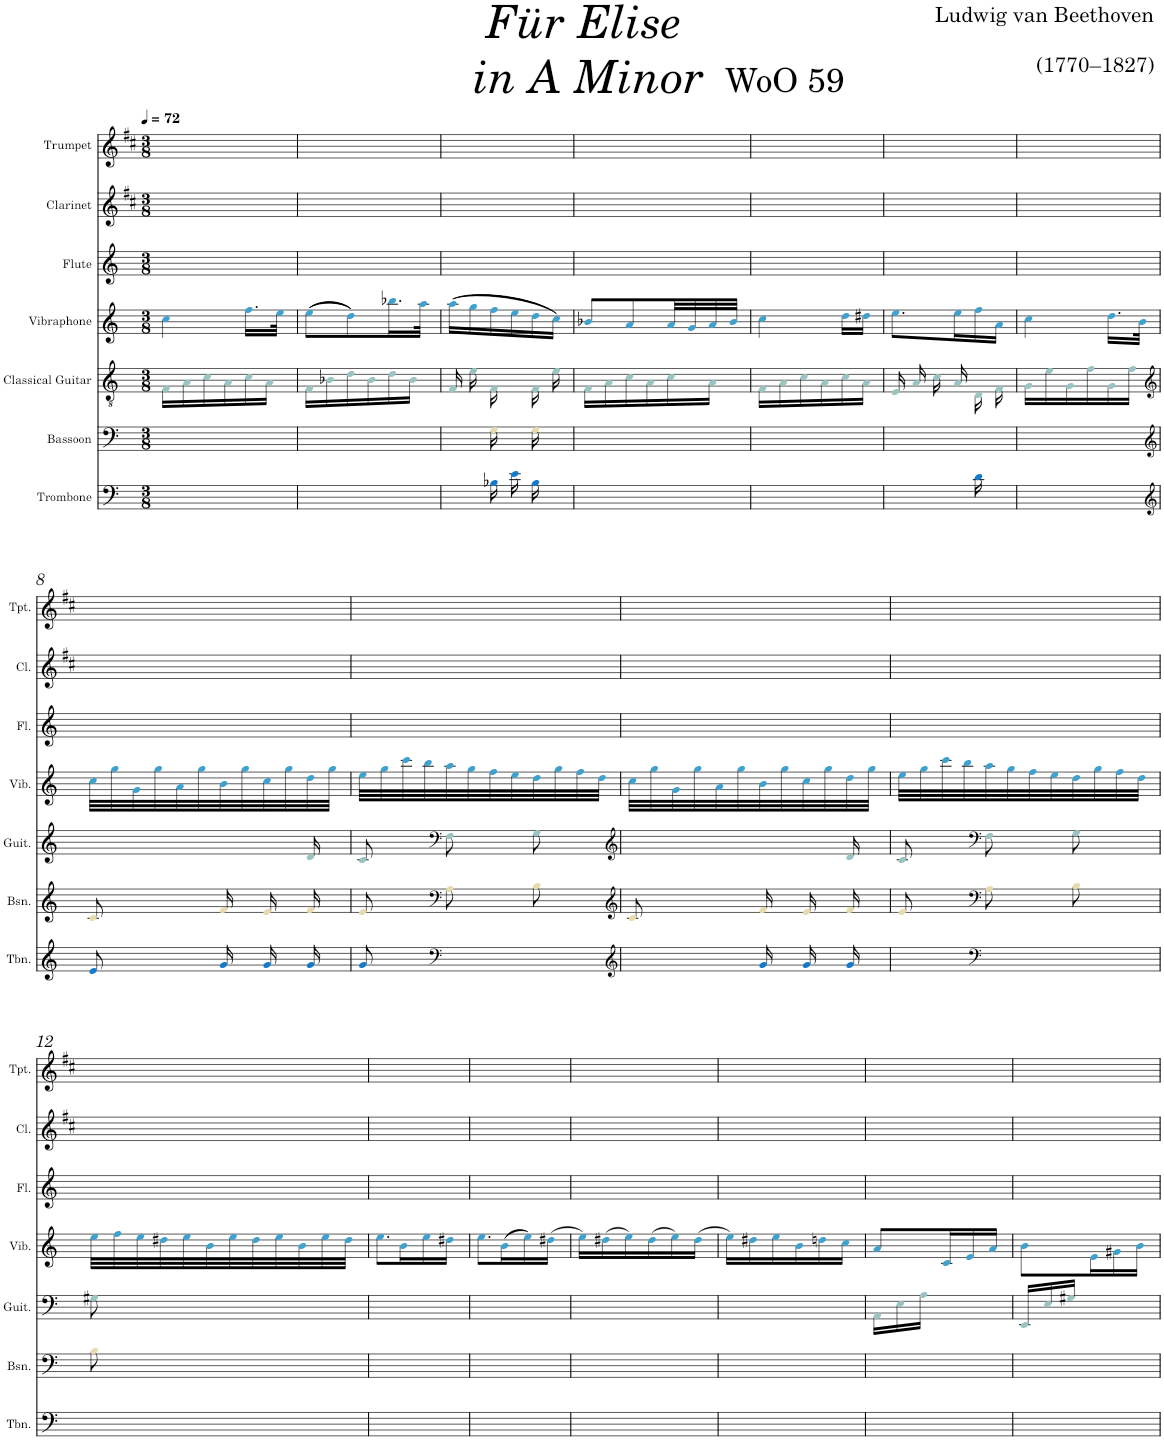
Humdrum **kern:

**kern	**kern	**kern	**kern	**kern	**kern	**kern
*part7	*part6	*part5	*part4	*part3	*part2	*part1
*staff7	*staff6	*staff5	*staff4	*staff3	*staff2	*staff1
*I"Trombone	*I"Bassoon	*I"Classical Guitar	*I"Vibraphone	*I"Flute	*I"Clarinet	*I"Trumpet
*I'Tbn.	*I'Bsn.	*I'Guit.	*I'Vib.	*I'Fl.	*I'Cl.	*I'Tpt.
*clefF4	*clefF4	*clefGv2	*clefG2	*clefG2	*clefG2	*clefG2
*	*	*	*	*	*Trd1c2	*Trd1c2
*k[]	*k[]	*k[]	*k[]	*k[]	*k[f#c#]	*k[f#c#]
*M3/8	*M3/8	*M3/8	*M3/8	*M3/8	*M3/8	*M3/8
*MM72	*MM72	*MM72	*MM72	*MM72	*MM72	*MM72
=1	=1	=1	=1	=1	=1	=1
4.ryy	4.ryy	16Fi\LL	4ccj\	4.ryy	4.ryy	4.ryy
.	.	16Ai\	.	.	.	.
.	.	16ci\	.	.	.	.
.	.	16Ai\	.	.	.	.
.	.	16ci\	16.ffj\LL	.	.	.
.	.	16Ai\JJ	.	.	.	.
.	.	.	32eej\JJk	.	.	.
=2	=2	=2	=2	=2	=2	=2
4.ryy	4.ryy	16Fi\LL	(>(>(>8eej\L	4.ryy	4.ryy	4.ryy
.	.	16B-Xi\	.	.	.	.
.	.	16di\	8ddj\)))	.	.	.
.	.	16B-i\	.	.	.	.
.	.	16di\	16.bb-Xj\L	.	.	.
.	.	16B-i\JJ	.	.	.	.
.	.	.	32aaj\JJk	.	.	.
=3	=3	=3	=3	=3	=3	=3
8ryy	8ryy	16Fi/	(>(>(>16aaj\LL	4.ryy	4.ryy	4.ryy
.	.	16ei\	16ggj\	.	.	.
16B-XZ\LL	16GV\	16Fi\	16ffj\	.	.	.
16eZ\	16ryy	16ryy	16eej\	.	.	.
16B-Z\JJ	16GV\	16Fi\	16ddj\	.	.	.
16ryy	16ryy	16ei\	16ccj\JJ)))	.	.	.
=4	=4	=4	=4	=4	=4	=4
4.ryy	4.ryy	16Fi\LL	8b-Xj/L	4.ryy	4.ryy	4.ryy
.	.	16Ai\	.	.	.	.
.	.	16ci\	8aj/	.	.	.
.	.	16Ai\	.	.	.	.
.	.	16ci\	32aj/LL	.	.	.
.	.	.	32gj/	.	.	.
.	.	16Ai\JJ	32aj/	.	.	.
.	.	.	32b-j/JJJ	.	.	.
=5	=5	=5	=5	=5	=5	=5
4.ryy	4.ryy	16Fi\LL	4ccj\	4.ryy	4.ryy	4.ryy
.	.	16Ai\	.	.	.	.
.	.	16ci\	.	.	.	.
.	.	16Ai\	.	.	.	.
.	.	16ci\	16ddj\LL	.	.	.
.	.	16Ai\JJ	16dd#Xj\JJ	.	.	.
=6	=6	=6	=6	=6	=6	=6
4ryy	4.ryy	16Ei/	8.eej\L	4.ryy	4.ryy	4.ryy
.	.	16Ai/	.	.	.	.
.	.	16ci\	.	.	.	.
.	.	16Ai/	16eej\L	.	.	.
16dZ\	.	16Di\	16ffj\	.	.	.
16ryy	.	16Fi\	16aj\JJ	.	.	.
=7	=7	=7	=7	=7	=7	=7
4.ryy	4.ryy	16Gi\LL	4ccj\	4.ryy	4.ryy	4.ryy
.	.	16ei\	.	.	.	.
.	.	16Gi\	.	.	.	.
.	.	16fi\	.	.	.	.
.	.	16Gi\	16.ddj\LL	.	.	.
.	.	16fi\JJ	.	.	.	.
.	.	.	32bj\JJk	.	.	.
!!LO:LB:g=z
=8	=8	=8	=8	=8	=8	=8
*clefG2	*clefG2	*clefG2	*	*	*	*
8eZ/	8cV/	4ryy	32ccj\LLL	4.ryy	4.ryy	4.ryy
.	.	.	32ggj\	.	.	.
.	.	.	32gj\	.	.	.
.	.	.	32ggj\	.	.	.
16ryy	16ryy	.	32aj\	.	.	.
.	.	.	32ggj\	.	.	.
16gZ/LL	16fV/LL	.	32bj\	.	.	.
.	.	.	32ggj\	.	.	.
16gZ/	16eV/	16ryy	32ccj\	.	.	.
.	.	.	32ggj\	.	.	.
16gZ/JJ	16fV/JJ	16di/	32ddj\	.	.	.
.	.	.	32ggj\JJJ	.	.	.
=9	=9	=9	=9	=9	=9	=9
8gZ/	8eV/L	8ci/	32eej\LLL	4.ryy	4.ryy	4.ryy
.	.	.	32ggj\	.	.	.
.	.	.	32cccj\	.	.	.
.	.	.	32bbj\	.	.	.
*clefF4	*clefF4	*clefF4	*	*	*	*
4ryy	8AV/	8Fi\	32aaj\	.	.	.
.	.	.	32ggj\	.	.	.
.	.	.	32ffj\	.	.	.
.	.	.	32eej\	.	.	.
.	8BV/J	8Gi\	32ddj\	.	.	.
.	.	.	32ggj\	.	.	.
.	.	.	32ffj\	.	.	.
.	.	.	32ddj\JJJ	.	.	.
=10	=10	=10	=10	=10	=10	=10
*clefG2	*clefG2	*clefG2	*	*	*	*
8.ryy	8cV/	4ryy	32ccj\LLL	4.ryy	4.ryy	4.ryy
.	.	.	32ggj\	.	.	.
.	.	.	32gj\	.	.	.
.	.	.	32ggj\	.	.	.
.	16ryy	.	32aj\	.	.	.
.	.	.	32ggj\	.	.	.
16gZ/LL	16fV/LL	.	32bj\	.	.	.
.	.	.	32ggj\	.	.	.
16gZ/	16eV/	16ryy	32ccj\	.	.	.
.	.	.	32ggj\	.	.	.
16gZ/JJ	16fV/JJ	16di/	32ddj\	.	.	.
.	.	.	32ggj\JJJ	.	.	.
=11	=11	=11	=11	=11	=11	=11
8ryy	8eV/L	8ci/	32eej\LLL	4.ryy	4.ryy	4.ryy
.	.	.	32ggj\	.	.	.
.	.	.	32cccj\	.	.	.
.	.	.	32bbj\	.	.	.
*clefF4	*clefF4	*clefF4	*	*	*	*
4ryy	8AV/	8Fi\	32aaj\	.	.	.
.	.	.	32ggj\	.	.	.
.	.	.	32ffj\	.	.	.
.	.	.	32eej\	.	.	.
.	8BV/J	8Gi\	32ddj\	.	.	.
.	.	.	32ggj\	.	.	.
.	.	.	32ffj\	.	.	.
.	.	.	32ddj\JJJ	.	.	.
!!LO:LB:g=z
=12	=12	=12	=12	=12	=12	=12
4.ryy	8BV\	8G#Xi\	32eej\LLL	4.ryy	4.ryy	4.ryy
.	.	.	32ffj\	.	.	.
.	.	.	32eej\	.	.	.
.	.	.	32dd#Xj\	.	.	.
.	4ryy	4ryy	32eej\	.	.	.
.	.	.	32bj\	.	.	.
.	.	.	32eej\	.	.	.
.	.	.	32dd#j\	.	.	.
.	.	.	32eej\	.	.	.
.	.	.	32bj\	.	.	.
.	.	.	32eej\	.	.	.
.	.	.	32dd#j\JJJ	.	.	.
=13	=13	=13	=13	=13	=13	=13
4.ryy	4.ryy	4.ryy	8.eej\L	4.ryy	4.ryy	4.ryy
.	.	.	16bj\L	.	.	.
.	.	.	16eej\	.	.	.
.	.	.	16dd#Xj\JJ	.	.	.
=14	=14	=14	=14	=14	=14	=14
4.ryy	4.ryy	4.ryy	8.eej\L	4.ryy	4.ryy	4.ryy
.	.	.	(>(>16bj\L	.	.	.
.	.	.	16eej\))	.	.	.
.	.	.	(>16dd#Xj\JJ	.	.	.
=15	=15	=15	=15	=15	=15	=15
4.ryy	4.ryy	4.ryy	16eej\LL)	4.ryy	4.ryy	4.ryy
.	.	.	(>16dd#Xj\	.	.	.
.	.	.	16eej\)	.	.	.
.	.	.	(>16dd#j\	.	.	.
.	.	.	16eej\)	.	.	.
.	.	.	(>16dd#j\JJ	.	.	.
=16	=16	=16	=16	=16	=16	=16
4.ryy	4.ryy	4.ryy	16eej\LL)	4.ryy	4.ryy	4.ryy
.	.	.	16dd#Xj\	.	.	.
.	.	.	16eej\	.	.	.
.	.	.	16bj\	.	.	.
.	.	.	16ddnj\	.	.	.
.	.	.	16ccj\JJ	.	.	.
=17	=17	=17	=17	=17	=17	=17
4.ryy	4.ryy	16AAi\LL	8aj/L	4.ryy	4.ryy	4.ryy
.	.	16Ei\	.	.	.	.
.	.	16Ai\JJ	16ryy	.	.	.
.	.	8.ryy	16cj/L	.	.	.
.	.	.	16ej/	.	.	.
.	.	.	16aj/JJ	.	.	.
=18	=18	=18	=18	=18	=18	=18
4.ryy	4.ryy	16EEi/LL	8bj\L	4.ryy	4.ryy	4.ryy
.	.	16Ei/	.	.	.	.
.	.	16G#Xi/JJ	16ryy	.	.	.
.	.	8.ryy	16ej\L	.	.	.
.	.	.	16g#Xj\	.	.	.
.	.	.	16bj\JJ	.	.	.
=	=	=	=	=	=	=
*-	*-	*-	*-	*-	*-	*-
